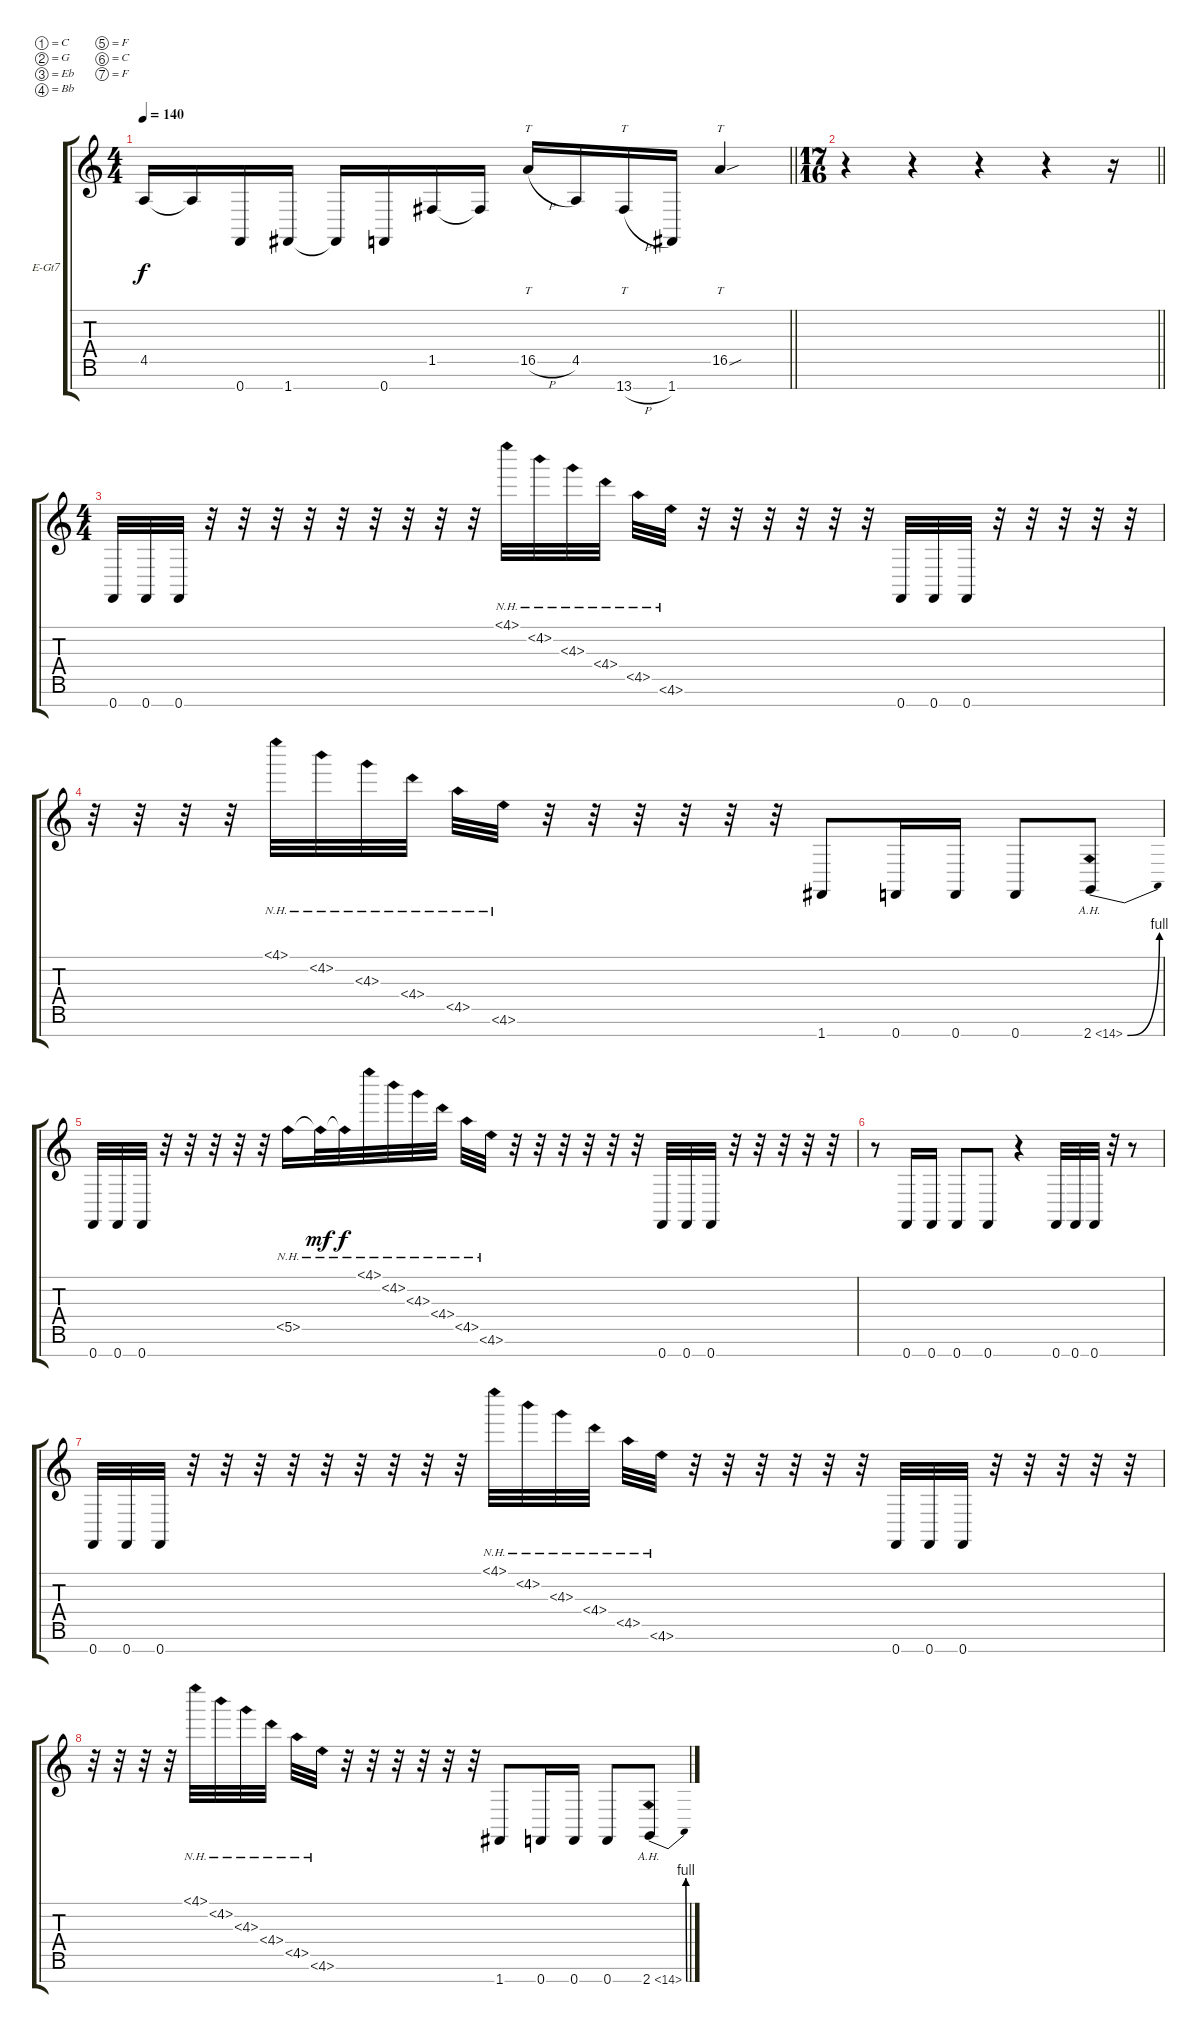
\bracketExtendMode groupsimilarinstruments
\firstSystemTrackNameOrientation horizontal
\otherSystemsTrackNameOrientation horizontal
\track ("Patty" "E-Gt7") {instrument distortionguitar}
\staff {score tabs}
\tuning (C4 G3 Eb3 Bb2 F2 C2 F1)
\ts (4 4)
\tempo 140
\clef g2
\barLineRight lightlight
\ks c
4.5.16{dy f} 4.5{t}.16 0.7.16 1.7.16 1.7{t}.16 0.7.16 1.5.16 1.5{t}.16 16.5{h}.16{tt} 4.5.16 13.7{h}.16{tt} 1.7.16 16.5{sou}.4{tt} |
\ts (17 16)
\section ("" "")
\barLineRight lightlight
r.4 r.4 r.4 r.4 r.16 |
\ts (4 4)
\section ("" "")
0.7.32 0.7.32 0.7.32 r.32 r.32 r.32 r.32 r.32 r.32 r.32 r.32 r.32 4.1{nh}.32 4.2{nh}.32 4.3{nh}.32 4.4{nh}.32 4.5{nh}.32 4.6{nh}.32 r.32 r.32 r.32 r.32 r.32 r.32 0.7.32 0.7.32 0.7.32 r.32 r.32 r.32 r.32 r.32 |
r.32 r.32 r.32 r.32 4.1{nh}.32 4.2{nh}.32 4.3{nh}.32 4.4{nh}.32 4.5{nh}.32 4.6{nh}.32 r.32 r.32 r.32 r.32 r.32 r.32 1.7.8 0.7.16 0.7.16 0.7.8 2.7{be (bend 0 0 60 4) ah 12}.8 |
0.7.32 0.7.32 0.7.32 r.32 r.32 r.32 r.32 r.32 5.5{nh}.16 5.5{nh t}.32{dy mf} 5.5{nh t}.32{dy f} 4.1{nh}.32 4.2{nh}.32 4.3{nh}.32 4.4{nh}.32 4.5{nh}.32 4.6{nh}.32 r.32 r.32 r.32 r.32 r.32 r.32 0.7.32 0.7.32 0.7.32 r.32 r.32 r.32 r.32 r.32 |
r.8 0.7.16 0.7.16 0.7.8 0.7.8 r.4 0.7.32 0.7.32 0.7.32 r.32 r.8 |
0.7.32 0.7.32 0.7.32 r.32 r.32 r.32 r.32 r.32 r.32 r.32 r.32 r.32 4.1{nh}.32 4.2{nh}.32 4.3{nh}.32 4.4{nh}.32 4.5{nh}.32 4.6{nh}.32 r.32 r.32 r.32 r.32 r.32 r.32 0.7.32 0.7.32 0.7.32 r.32 r.32 r.32 r.32 r.32 |
r.32 r.32 r.32 r.32 4.1{nh}.32 4.2{nh}.32 4.3{nh}.32 4.4{nh}.32 4.5{nh}.32 4.6{nh}.32 r.32 r.32 r.32 r.32 r.32 r.32 1.7.8 0.7.16 0.7.16 0.7.8 2.7{be (bend 0 0 60 4) ah 12}.8
